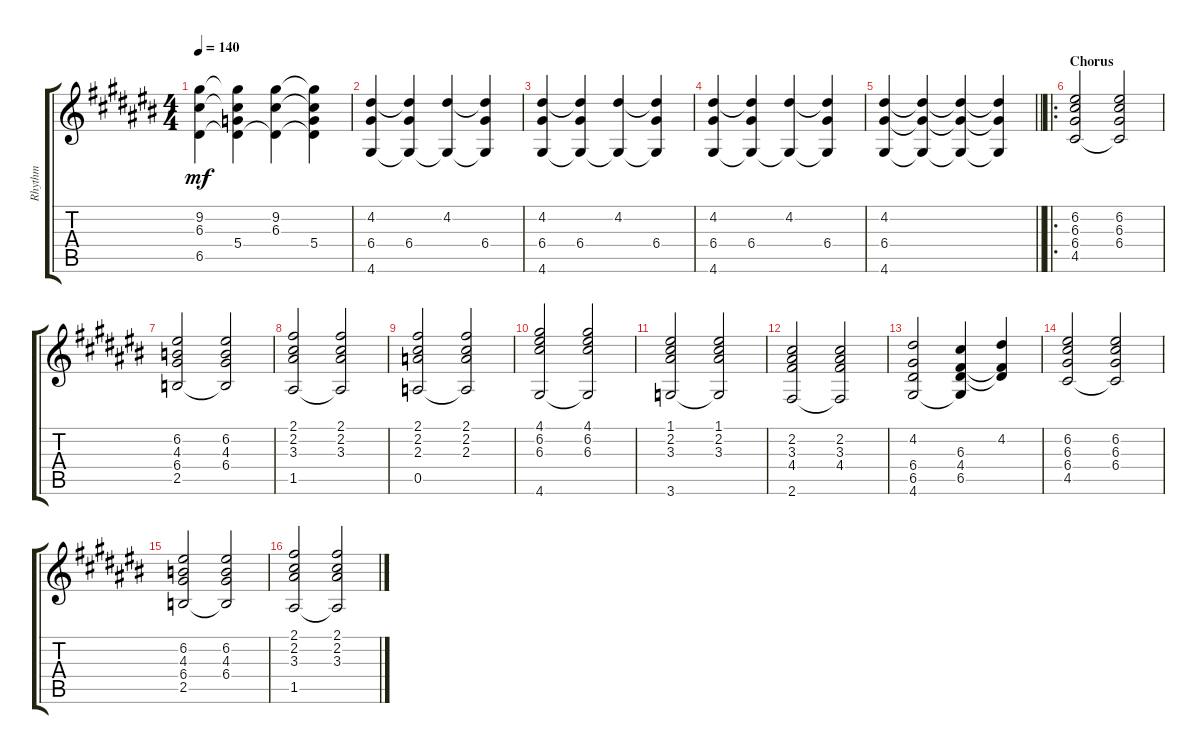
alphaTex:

\track ("Rhythm" "Rhythm") {instrument acousticguitarnylon}
\staff {score tabs}
\tuning (E4 B3 G3 D3 A2 E2) {hide}
\ts (4 4)
\tempo 140
\clef g2
\ks c#
(9.2 6.3 6.5).4{dy mf} (9.2{t} 6.3{t} 5.4 6.5{t}).4 (9.2 6.3 6.5{t}).4 (9.2{t} 6.3{t} 5.4 6.5{t}).4 |
(4.2 6.4 4.6).4 (4.2{t} 6.4 4.6{t}).4 (4.2 4.6{t}).4 (4.2{t} 6.4 4.6{t}).4 |
(4.2 6.4 4.6).4 (4.2{t} 6.4 4.6{t}).4 (4.2 4.6{t}).4 (4.2{t} 6.4 4.6{t}).4 |
(4.2 6.4 4.6).4 (4.2{t} 6.4 4.6{t}).4 (4.2 4.6{t}).4 (4.2{t} 6.4 4.6{t}).4 |
\barLineRight lightlight
(4.2 6.4 4.6).4 (4.2{t} 6.4{t} 4.6{t}).4 (4.2{t} 6.4{t} 4.6{t}).4 (4.2{t} 6.4{t} 4.6{t}).4 |
\ro
\section ("" "Chorus")
(6.2 6.3 6.4 4.5).2 (6.2 6.3 6.4 4.5{t}).2 |
(6.2 4.3 6.4 2.5).2 (6.2 4.3 6.4 2.5{t}).2 |
(2.1 2.2 3.3 1.5).2 (2.1 2.2 3.3 1.5{t}).2 |
(2.1 2.2 2.3 0.5).2 (2.1 2.2 2.3 0.5{t}).2 |
(4.1 6.2 6.3 4.6).2 (4.1 6.2 6.3 4.6{t}).2 |
(1.1 2.2 3.3 3.6).2 (1.1 2.2 3.3 3.6{t}).2 |
(2.2 3.3 4.4 2.6).2 (2.2 3.3 4.4 2.6{t}).2 |
(4.2 6.4 6.5 4.6).2 (6.3 4.4 6.5 4.6{t}).4 (4.2 4.4{t} 6.5{t}).4 |
(6.2 6.3 6.4 4.5).2 (6.2 6.3 6.4 4.5{t}).2 |
(6.2 4.3 6.4 2.5).2 (6.2 4.3 6.4 2.5{t}).2 |
(2.1 2.2 3.3 1.5).2 (2.1 2.2 3.3 1.5{t}).2
